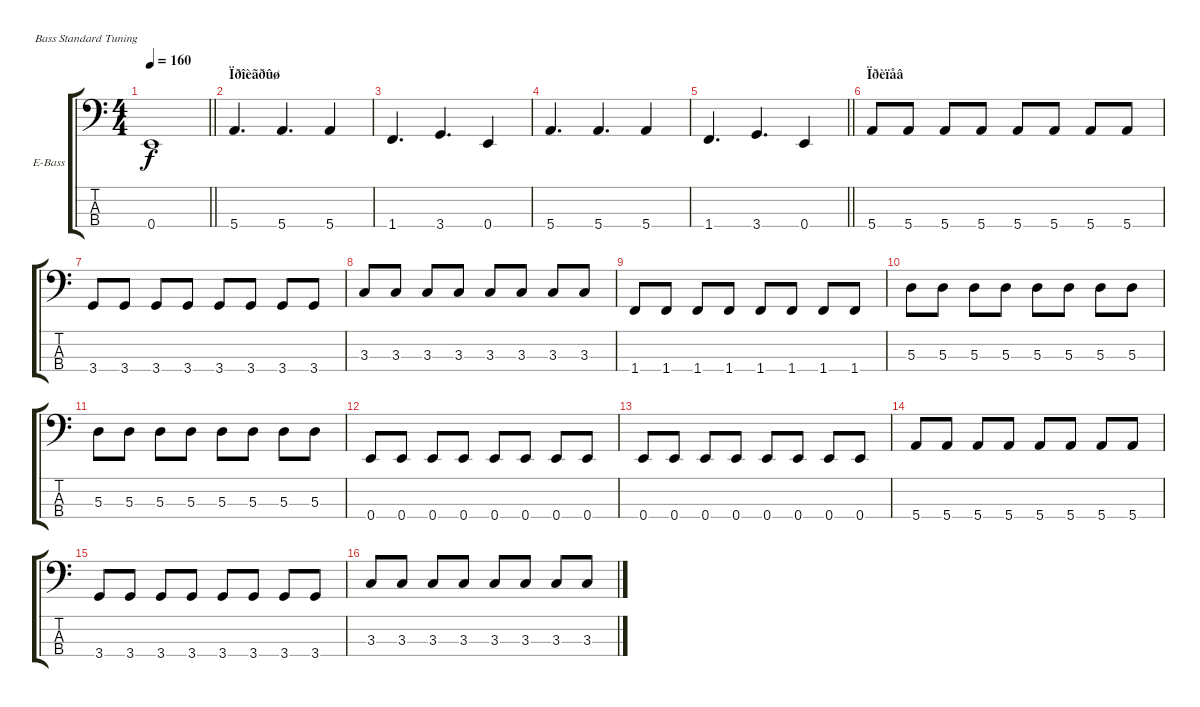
\bracketExtendMode groupsimilarinstruments
\firstSystemTrackNameOrientation horizontal
\otherSystemsTrackNameOrientation horizontal
\track ("Áàñ" "E-Bass") {instrument electricbassfinger}
\staff {score tabs}
\tuning (G2 D2 A1 E1)
\ts (4 4)
\tempo 160
\clef f4
\barLineRight lightlight
\ks c
0.4.1{dy f} |
\section ("" "Ïðîèãðûø")
5.4.4{d} 5.4.4{d} 5.4.4 |
1.4.4{d} 3.4.4{d} 0.4.4 |
5.4.4{d} 5.4.4{d} 5.4.4 |
\barLineRight lightlight
1.4.4{d} 3.4.4{d} 0.4.4 |
\section ("" "Ïðèïåâ")
5.4.8 5.4.8 5.4.8 5.4.8 5.4.8 5.4.8 5.4.8 5.4.8 |
3.4.8 3.4.8 3.4.8 3.4.8 3.4.8 3.4.8 3.4.8 3.4.8 |
3.3.8 3.3.8 3.3.8 3.3.8 3.3.8 3.3.8 3.3.8 3.3.8 |
1.4.8 1.4.8 1.4.8 1.4.8 1.4.8 1.4.8 1.4.8 1.4.8 |
5.3.8 5.3.8 5.3.8 5.3.8 5.3.8 5.3.8 5.3.8 5.3.8 |
5.3.8 5.3.8 5.3.8 5.3.8 5.3.8 5.3.8 5.3.8 5.3.8 |
0.4.8 0.4.8 0.4.8 0.4.8 0.4.8 0.4.8 0.4.8 0.4.8 |
0.4.8 0.4.8 0.4.8 0.4.8 0.4.8 0.4.8 0.4.8 0.4.8 |
5.4.8 5.4.8 5.4.8 5.4.8 5.4.8 5.4.8 5.4.8 5.4.8 |
3.4.8 3.4.8 3.4.8 3.4.8 3.4.8 3.4.8 3.4.8 3.4.8 |
3.3.8 3.3.8 3.3.8 3.3.8 3.3.8 3.3.8 3.3.8 3.3.8
